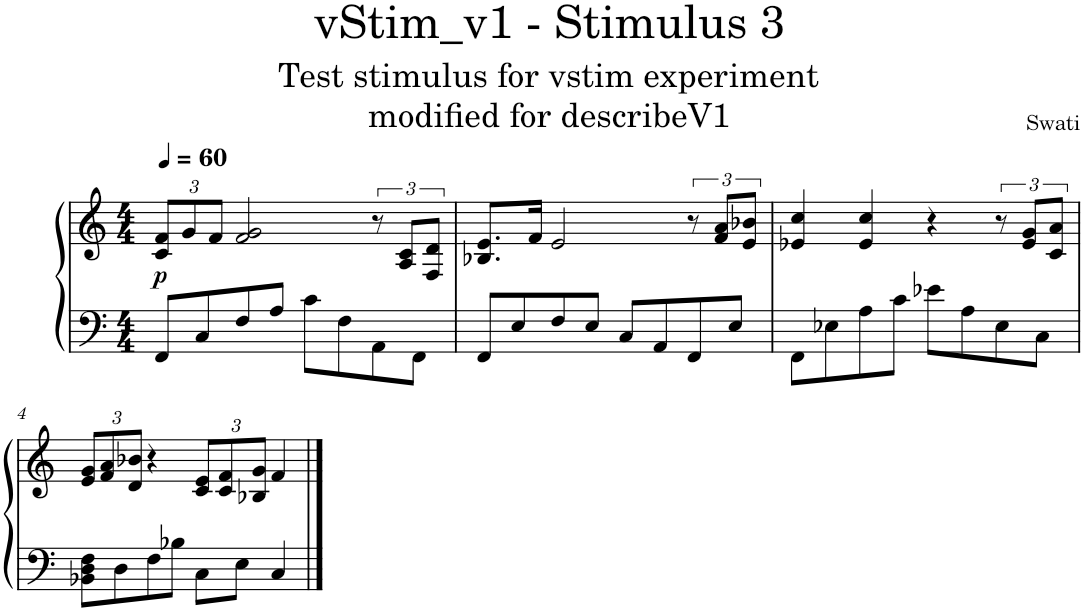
**kern	**kern	**dynam
*part1	*part1	*part1
*staff2	*staff1	*staff1/2
*I"Piano	*	*
*I'Pno.	*	*
*clefF4	*clefG2	*
*k[]	*k[]	*
*M4/4	*M4/4	*
*MM60	*MM60	*
*	*Xbrackettup	*
=1	=1	=1
!	!	!LO:DY:b
8FF/L	12c/ 12f/L	p
.	12g/	.
8C/	.	.
.	12f/J	.
8F/	2f/ 2g/	.
8A/J	.	.
8c\L	.	.
8F\	.	.
*	*brackettup	*
8AA\	12r	.
.	12A/ 12c/L	.
8FF\J	.	.
.	12F/ 12d/J	.
=2	=2	=2
8FF/L	8.B-X/ 8.e/L	.
8E/	.	.
.	16f/Jk	.
8F/	2e/	.
8E/J	.	.
8C/L	.	.
8AA/	.	.
8FF/	12r	.
.	12f/ 12a/L	.
8E/J	.	.
.	12e/ 12b-X/J	.
=3	=3	=3
8FF\L	4e-X/ 4cc/	.
8E-X\	.	.
8A\	4e-/ 4cc/	.
8c\J	.	.
8e-X\L	4r	.
8A\	.	.
8E-\	12r	.
.	12e-/ 12g/L	.
8C\J	.	.
.	12c/ 12a/J	.
!!LO:LB:g=z
=4	=4	=4
*	*Xbrackettup	*
8BB-X\ 8D\ 8F\L	12e/ 12g/L	.
.	12f/ 12a/	.
8D\	.	.
.	12d/ 12b-X/J	.
8F\	4r	.
8B-X\J	.	.
8C\L	12c/ 12e/L	.
.	12c/ 12f/	.
8E\J	.	.
.	12B-X/ 12g/J	.
4C/	4f/	.
==	==	==
*-	*-	*-
